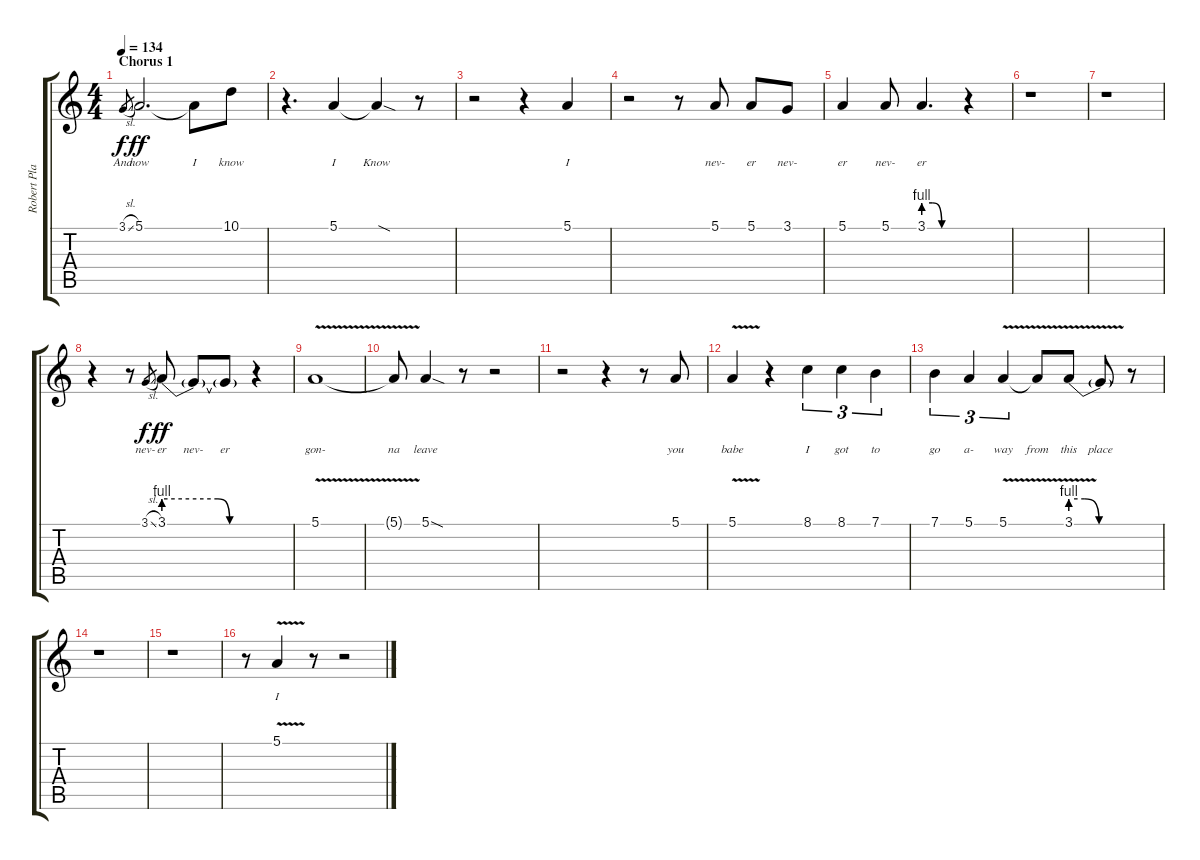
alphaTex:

\track ("Robert Plant" "Robert Pla") {instrument lead2sawtooth}
\staff {score tabs}
\tuning (E4 B3 G3 D3 A2 E2) {hide}
\ts (4 4)
\section ("" "Chorus 1")
\tempo 134
\clef g2
\ks aminor
3.1{sl}.8{lyrics (0 "And") lyrics (1 "") lyrics (2 "") lyrics (3 "") lyrics (4 "") gr dy f} 5.1.2{d lyrics (0 "now") lyrics (1 "") lyrics (2 "") lyrics (3 "") lyrics (4 "") dy ff} 5.1{t}.8{lyrics (0 "I") lyrics (1 "") lyrics (2 "") lyrics (3 "") lyrics (4 "")} 10.1.8{lyrics (0 "know") lyrics (1 "") lyrics (2 "") lyrics (3 "") lyrics (4 "")} |
r.4{d} 5.1.4{lyrics (0 "I") lyrics (1 "") lyrics (2 "") lyrics (3 "") lyrics (4 "")} 5.1{sod t}.4{lyrics (0 "Know") lyrics (1 "") lyrics (2 "") lyrics (3 "") lyrics (4 "")} r.8 |
r.2 r.4 5.1.4{lyrics (0 "I") lyrics (1 "") lyrics (2 "") lyrics (3 "") lyrics (4 "")} |
r.2 r.8 5.1.8{lyrics (0 "nev-") lyrics (1 "") lyrics (2 "") lyrics (3 "") lyrics (4 "")} 5.1.8{lyrics (0 "er") lyrics (1 "") lyrics (2 "") lyrics (3 "") lyrics (4 "")} 3.1.8{lyrics (0 "nev-") lyrics (1 "") lyrics (2 "") lyrics (3 "") lyrics (4 "")} |
5.1.4{lyrics (0 "er") lyrics (1 "") lyrics (2 "") lyrics (3 "") lyrics (4 "")} 5.1.8{lyrics (0 "nev-") lyrics (1 "") lyrics (2 "") lyrics (3 "") lyrics (4 "")} 3.1{be (custom 0 4 15 4 30 0 60 0)}.4{d lyrics (0 "er") lyrics (1 "") lyrics (2 "") lyrics (3 "") lyrics (4 "")} r.4 |
r.1 |
r.1 |
r.4 r.8 3.1{sl}.8{lyrics (0 "nev-") lyrics (1 "") lyrics (2 "") lyrics (3 "") lyrics (4 "") gr dy f} 3.1{be (custom 0 4 37 4 45 0 60 0)}.8{lyrics (0 "er") lyrics (1 "") lyrics (2 "") lyrics (3 "") lyrics (4 "") dy ff} 3.1{t}.8{lyrics (0 "nev-") lyrics (1 "") lyrics (2 "") lyrics (3 "") lyrics (4 "")} 3.1{t}.8{lyrics (0 "er") lyrics (1 "") lyrics (2 "") lyrics (3 "") lyrics (4 "")} r.4 |
5.1{v}.1{lyrics (0 "gon-") lyrics (1 "") lyrics (2 "") lyrics (3 "") lyrics (4 "")} |
5.1{t}.8{lyrics (0 "na") lyrics (1 "") lyrics (2 "") lyrics (3 "") lyrics (4 "")} 5.1{sod}.4{lyrics (0 "leave") lyrics (1 "") lyrics (2 "") lyrics (3 "") lyrics (4 "")} r.8 r.2 |
r.2 r.4 r.8 5.1.8{lyrics (0 "you") lyrics (1 "") lyrics (2 "") lyrics (3 "") lyrics (4 "")} |
5.1{v}.4{lyrics (0 "babe") lyrics (1 "") lyrics (2 "") lyrics (3 "") lyrics (4 "")} r.4 8.1.4{tu (3 2) lyrics (0 "I") lyrics (1 "") lyrics (2 "") lyrics (3 "") lyrics (4 "")} 8.1.4{tu (3 2) lyrics (0 "got") lyrics (1 "") lyrics (2 "") lyrics (3 "") lyrics (4 "")} 7.1.4{tu (3 2) lyrics (0 "to") lyrics (1 "") lyrics (2 "") lyrics (3 "") lyrics (4 "")} |
7.1.4{tu (3 2) lyrics (0 "go") lyrics (1 "") lyrics (2 "") lyrics (3 "") lyrics (4 "")} 5.1.4{tu (3 2) lyrics (0 "a-") lyrics (1 "") lyrics (2 "") lyrics (3 "") lyrics (4 "")} 5.1{v}.4{tu (3 2) lyrics (0 "way") lyrics (1 "") lyrics (2 "") lyrics (3 "") lyrics (4 "")} 5.1{t}.8{lyrics (0 "from") lyrics (1 "") lyrics (2 "") lyrics (3 "") lyrics (4 "")} 3.1{be (custom 0 4 15 4 30 0 60 0) v}.8{lyrics (0 "this") lyrics (1 "") lyrics (2 "") lyrics (3 "") lyrics (4 "")} 3.1{t}.8{lyrics (0 "place") lyrics (1 "") lyrics (2 "") lyrics (3 "") lyrics (4 "")} r.8 |
r.1 |
r.1 |
r.8 5.1{v}.4{lyrics (0 "I") lyrics (1 "") lyrics (2 "") lyrics (3 "") lyrics (4 "")} r.8 r.2
